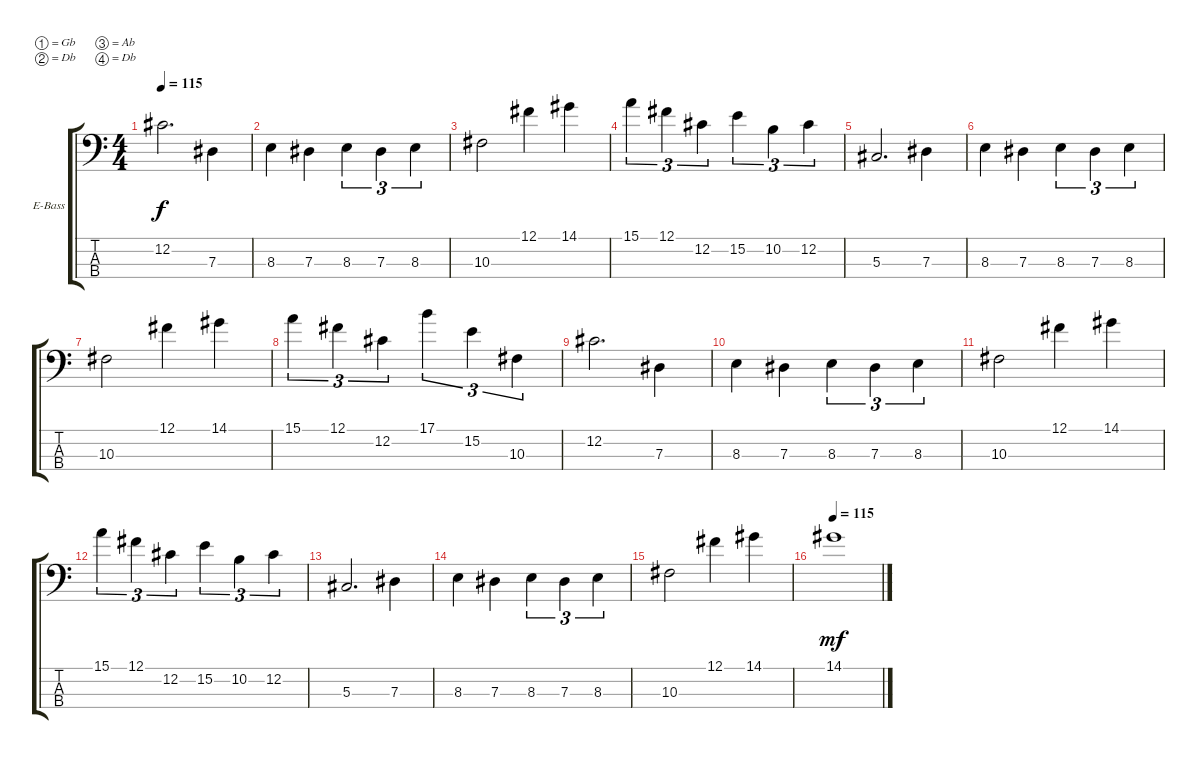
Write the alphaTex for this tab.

\bracketExtendMode groupsimilarinstruments
\firstSystemTrackNameOrientation horizontal
\otherSystemsTrackNameOrientation horizontal
\track ("Electric Bass" "E-Bass") {instrument electricbassfinger}
\staff {score tabs}
\tuning (Gb2 Db2 Ab1 Db1)
\ts (4 4)
\tempo 115
\clef f4
\ks c
12.2.2{d dy f} 7.3.4 |
8.3.4 7.3.4 8.3.4{tu (3 2)} 7.3.4{tu (3 2)} 8.3.4{tu (3 2)} |
10.3.2 12.1.4 14.1.4 |
15.1.4{tu (3 2)} 12.1.4{tu (3 2)} 12.2.4{tu (3 2)} 15.2.4{tu (3 2)} 10.2.4{tu (3 2)} 12.2.4{tu (3 2)} |
5.3.2{d} 7.3.4 |
8.3.4 7.3.4 8.3.4{tu (3 2)} 7.3.4{tu (3 2)} 8.3.4{tu (3 2)} |
10.3.2 12.1.4 14.1.4 |
15.1.4{tu (3 2)} 12.1.4{tu (3 2)} 12.2.4{tu (3 2)} 17.1.4{tu (3 2)} 15.2.4{tu (3 2)} 10.3.4{tu (3 2)} |
12.2.2{d} 7.3.4 |
8.3.4 7.3.4 8.3.4{tu (3 2)} 7.3.4{tu (3 2)} 8.3.4{tu (3 2)} |
10.3.2 12.1.4 14.1.4 |
15.1.4{tu (3 2)} 12.1.4{tu (3 2)} 12.2.4{tu (3 2)} 15.2.4{tu (3 2)} 10.2.4{tu (3 2)} 12.2.4{tu (3 2)} |
5.3.2{d} 7.3.4 |
8.3.4 7.3.4 8.3.4{tu (3 2)} 7.3.4{tu (3 2)} 8.3.4{tu (3 2)} |
10.3.2 12.1.4 14.1.4 |
\tempo (115 0.00625)
14.1.1{dy mf}
